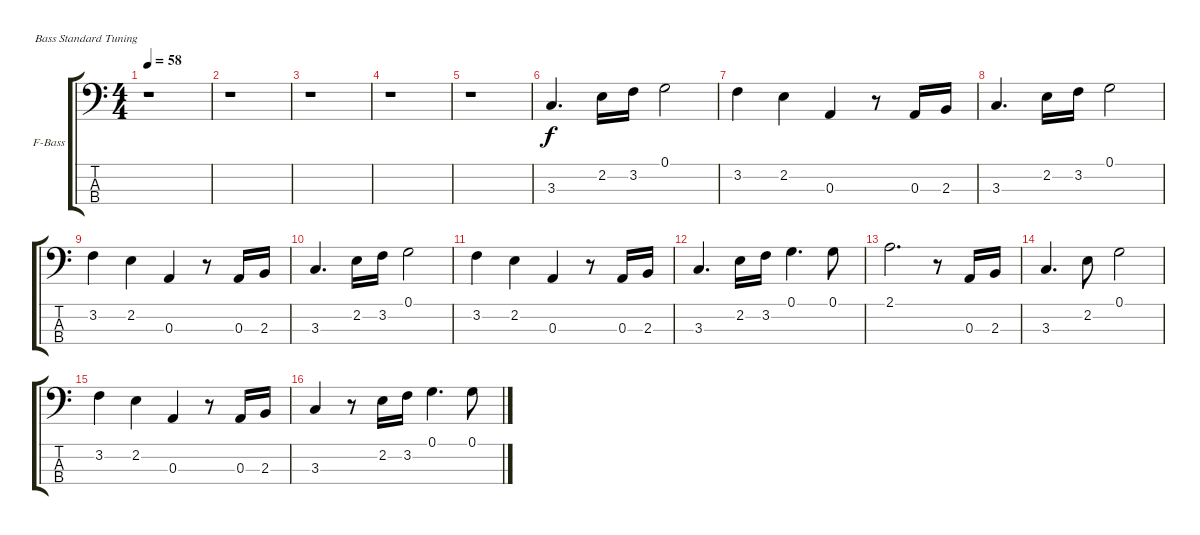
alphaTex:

\bracketExtendMode groupsimilarinstruments
\firstSystemTrackNameOrientation horizontal
\otherSystemsTrackNameOrientation horizontal
\track ("bass           " "F-Bass") {instrument fretlessbass}
\staff {score tabs}
\tuning (G2 D2 A1 E1)
\ts (4 4)
\beaming (8 2 2 2 2)
\tempo 58
\clef f4
\ks c
r.1{dy f instrument fretlessbass} |
r.1 |
r.1 |
r.1 |
r.1 |
3.3.4{d} 2.2.16 3.2.16 0.1.2 |
3.2.4 2.2.4 0.3.4 r.8 0.3.16 2.3.16 |
3.3.4{d} 2.2.16 3.2.16 0.1.2 |
3.2.4 2.2.4 0.3.4 r.8 0.3.16 2.3.16 |
3.3.4{d} 2.2.16 3.2.16 0.1.2 |
3.2.4 2.2.4 0.3.4 r.8 0.3.16 2.3.16 |
3.3.4{d} 2.2.16 3.2.16 0.1.4{d} 0.1.8 |
2.1.2{d} r.8 0.3.16 2.3.16 |
3.3.4{d} 2.2.8 0.1.2 |
3.2.4 2.2.4 0.3.4 r.8 0.3.16 2.3.16 |
3.3.4 r.8 2.2.16 3.2.16 0.1.4{d} 0.1.8
